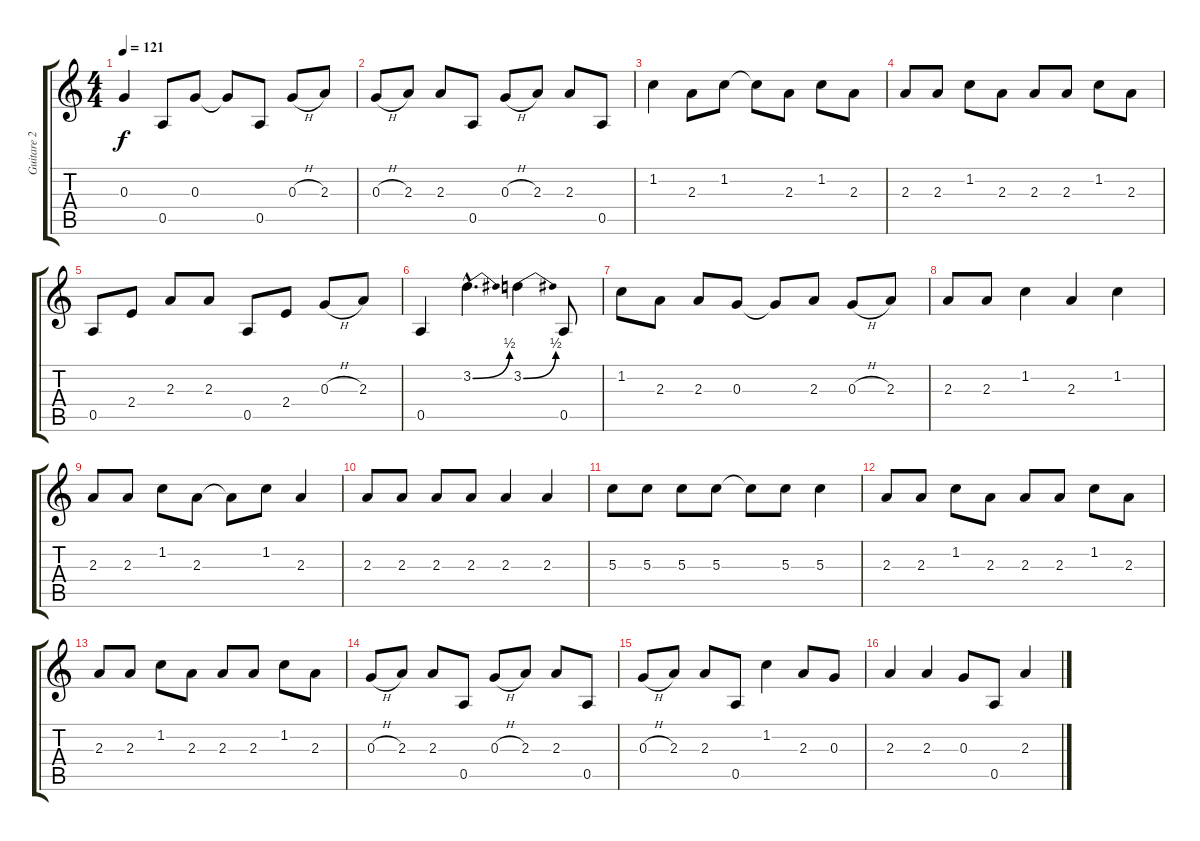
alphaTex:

\track ("Guitare 2" "Guitare 2") {instrument distortionguitar}
\staff {score tabs}
\tuning (E4 B3 G3 D3 A2 E2) {hide}
\ts (4 4)
\tempo 121
\clef g2
\ks c
0.3.4{dy f} 0.5.8 0.3.8 0.3{t}.8 0.5.8 0.3{h}.8 2.3.8 |
0.3{h}.8 2.3.8 2.3.8 0.5.8 0.3{h}.8 2.3.8 2.3.8 0.5.8 |
1.2.4 2.3.8 1.2.8 1.2{t}.8 2.3.8 1.2.8 2.3.8 |
2.3.8 2.3.8 1.2.8 2.3.8 2.3.8 2.3.8 1.2.8 2.3.8 |
0.5.8 2.4.8 2.3.8 2.3.8 0.5.8 2.4.8 0.3{h}.8 2.3.8 |
0.5.4 3.2{be (bend 0 0 60 2) hac}.4{d} 3.2{be (bend 0 0 60 2)}.4 0.5.8 |
1.2.8 2.3.8 2.3.8 0.3.8 0.3{t}.8 2.3.8 0.3{h}.8 2.3.8 |
2.3.8 2.3.8 1.2.4 2.3.4 1.2.4 |
2.3.8 2.3.8 1.2.8 2.3.8 2.3{t}.8 1.2.8 2.3.4 |
2.3.8 2.3.8 2.3.8 2.3.8 2.3.4 2.3.4 |
5.3.8 5.3.8 5.3.8 5.3.8 5.3{t}.8 5.3.8 5.3.4 |
2.3.8 2.3.8 1.2.8 2.3.8 2.3.8 2.3.8 1.2.8 2.3.8 |
2.3.8 2.3.8 1.2.8 2.3.8 2.3.8 2.3.8 1.2.8 2.3.8 |
0.3{h}.8 2.3.8 2.3.8 0.5.8 0.3{h}.8 2.3.8 2.3.8 0.5.8 |
0.3{h}.8 2.3.8 2.3.8 0.5.8 1.2.4 2.3.8 0.3.8 |
2.3.4 2.3.4 0.3.8 0.5.8 2.3.4
